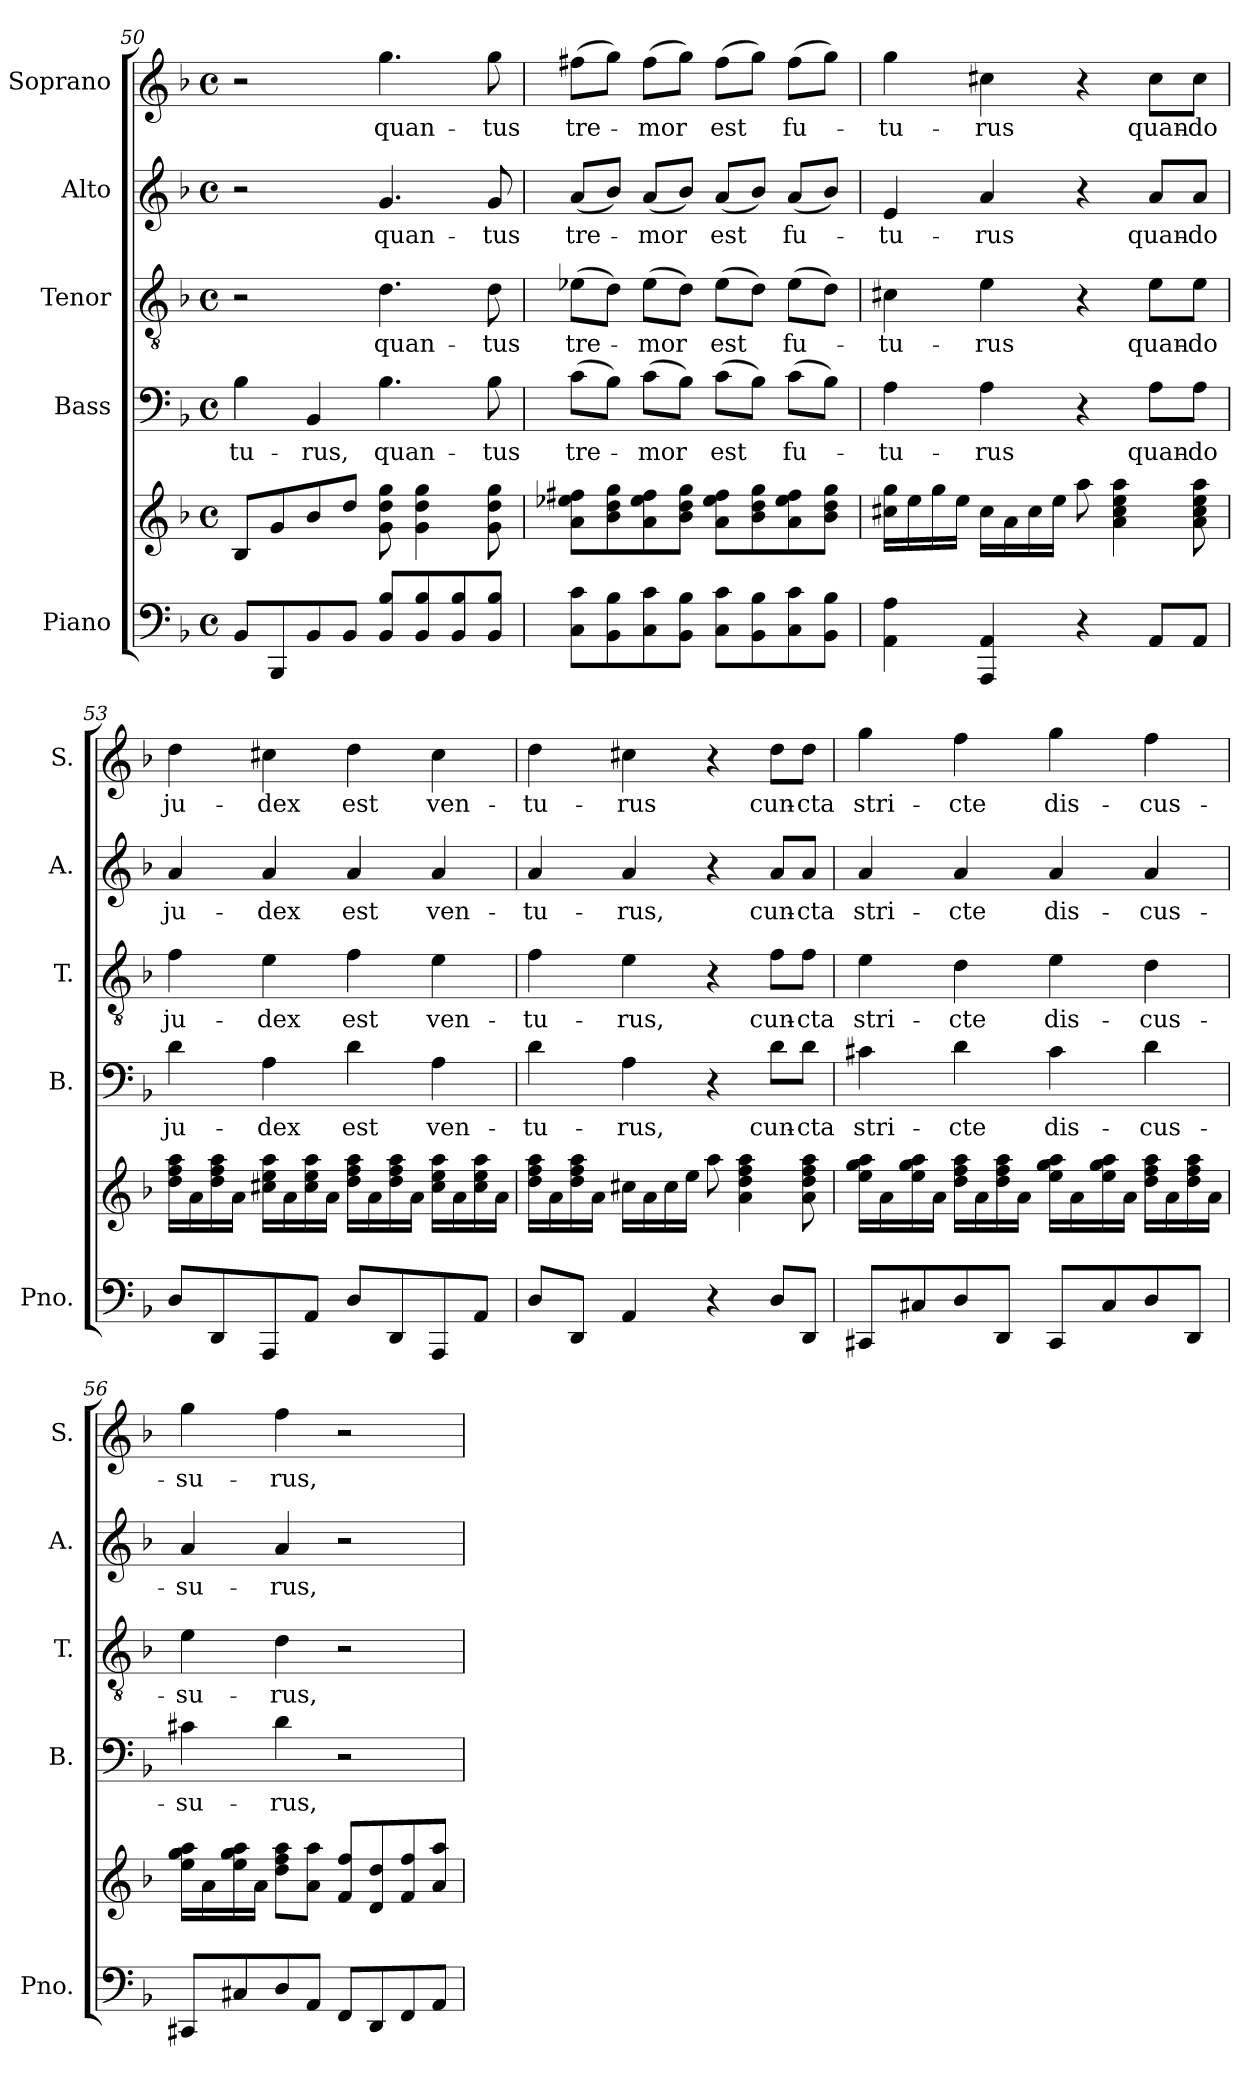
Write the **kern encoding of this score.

**kern	**kern	**kern	**text	**kern	**text	**kern	**text	**kern	**text
*part5	*part5	*part4	*part4	*part3	*part3	*part2	*part2	*part1	*part1
*staff6	*staff5	*staff4	*staff4	*staff3	*staff3	*staff2	*staff2	*staff1	*staff1
*I"Piano	*	*I"Bass	*	*I"Tenor	*	*I"Alto	*	*I"Soprano	*
*I'Pno.	*	*I'B.	*	*I'T.	*	*I'A.	*	*I'S.	*
*clefF4	*clefG2	*clefF4	*	*clefGv2	*	*clefG2	*	*clefG2	*
*k[b-]	*k[b-]	*k[b-]	*	*k[b-]	*	*k[b-]	*	*k[b-]	*
*F:	*F:	*F:	*	*F:	*	*F:	*	*F:	*
*M4/4	*M4/4	*M4/4	*	*M4/4	*	*M4/4	*	*M4/4	*
*met(c)	*met(c)	*met(c)	*	*met(c)	*	*met(c)	*	*met(c)	*
=50	=50	=50	=50	=50	=50	=50	=50	=50	=50
!	!	!	!LO:LY:b	!	!	!	!	!	!
8BB-/L	8B-/L	4B-\	-tu-	2r	.	2r	.	2r	.
8BBB-/	8g/	.	.	.	.	.	.	.	.
!	!	!	!LO:LY:b	!	!	!	!	!	!
8BB-/	8b-/	4BB-/	-rus,	.	.	.	.	.	.
8BB-/J	8dd/J	.	.	.	.	.	.	.	.
!	!	!	!LO:LY:b	!	!LO:LY:b	!	!LO:LY:b	!	!LO:LY:b
8BB-/ 8B-/L	8g\ 8dd\ 8gg\	4.B-\	quan-	4.d\	quan-	4.g/	quan-	4.gg\	quan-
8BB-/ 8B-/	4g\ 4dd\ 4gg\	.	.	.	.	.	.	.	.
8BB-/ 8B-/	.	.	.	.	.	.	.	.	.
!	!	!	!LO:LY:b	!	!LO:LY:b	!	!LO:LY:b	!	!LO:LY:b
8BB-/ 8B-/J	8g\ 8dd\ 8gg\	8B-\	-tus	8d\	-tus	8g/	-tus	8gg\	-tus
=51	=51	=51	=51	=51	=51	=51	=51	=51	=51
!	!	!	!LO:LY:b	!	!LO:LY:b	!	!LO:LY:b	!	!LO:LY:b
8C\ 8c\L	8a\ 8ee-X\ 8ff#X\L	(>8c\L	tre-	(>8e-X\L	tre-	(<8a/L	tre-	(>8ff#X\L	tre-
8BB-\ 8B-\	8b-\ 8dd\ 8gg\	8B-\J)	.	8d\J)	.	8b-/J)	.	8gg\J)	.
!	!	!	!LO:LY:b	!	!LO:LY:b	!	!LO:LY:b	!	!LO:LY:b
8C\ 8c\	8a\ 8ee-\ 8ff#\	(>8c\L	-mor	(>8e-\L	-mor	(<8a/L	-mor	(>8ff#\L	-mor
8BB-\ 8B-\J	8b-\ 8dd\ 8gg\J	8B-\J)	.	8d\J)	.	8b-/J)	.	8gg\J)	.
!	!	!	!LO:LY:b	!	!LO:LY:b	!	!LO:LY:b	!	!LO:LY:b
8C\ 8c\L	8a\ 8ee-\ 8ff#\L	(>8c\L	est	(>8e-\L	est	(<8a/L	est	(>8ff#\L	est
8BB-\ 8B-\	8b-\ 8dd\ 8gg\	8B-\J)	.	8d\J)	.	8b-/J)	.	8gg\J)	.
!	!	!	!LO:LY:b	!	!LO:LY:b	!	!LO:LY:b	!	!LO:LY:b
8C\ 8c\	8a\ 8ee-\ 8ff#\	(>8c\L	fu-	(>8e-\L	fu-	(<8a/L	fu-	(>8ff#\L	fu-
8BB-\ 8B-\J	8b-\ 8dd\ 8gg\J	8B-\J)	.	8d\J)	.	8b-/J)	.	8gg\J)	.
!!LO:LB:g=z
=52	=52	=52	=52	=52	=52	=52	=52	=52	=52
!	!	!	!LO:LY:b	!	!LO:LY:b	!	!LO:LY:b	!	!LO:LY:b
4AA\ 4A\	16cc#X\ 16gg\LL	4A\	-tu-	4c#X\	-tu-	4e/	-tu-	4gg\	-tu-
.	16ee\	.	.	.	.	.	.	.	.
.	16gg\	.	.	.	.	.	.	.	.
.	16ee\JJ	.	.	.	.	.	.	.	.
!	!	!	!LO:LY:b	!	!LO:LY:b	!	!LO:LY:b	!	!LO:LY:b
4AAA/ 4AA/	16cc#\LL	4A\	-rus	4e\	-rus	4a/	-rus	4cc#X\	-rus
.	16a\	.	.	.	.	.	.	.	.
.	16cc#\	.	.	.	.	.	.	.	.
.	16ee\JJ	.	.	.	.	.	.	.	.
4r	8aa\	4r	.	4r	.	4r	.	4r	.
.	4a\ 4cc#\ 4ee\ 4aa\	.	.	.	.	.	.	.	.
!	!	!	!LO:LY:b	!	!LO:LY:b	!	!LO:LY:b	!	!LO:LY:b
8AA/L	.	8A\L	quan-	8e\L	quan-	8a/L	quan-	8cc#\L	quan-
!	!	!	!LO:LY:b	!	!LO:LY:b	!	!LO:LY:b	!	!LO:LY:b
8AA/J	8a\ 8cc#\ 8ee\ 8aa\	8A\J	-do	8e\J	-do	8a/J	-do	8cc#\J	-do
=53	=53	=53	=53	=53	=53	=53	=53	=53	=53
!	!	!	!LO:LY:b	!	!LO:LY:b	!	!LO:LY:b	!	!LO:LY:b
8D/L	16dd\ 16ff\ 16aa\LL	4d\	ju-	4f\	ju-	4a/	ju-	4dd\	ju-
.	16a\	.	.	.	.	.	.	.	.
8DD/	16dd\ 16ff\ 16aa\	.	.	.	.	.	.	.	.
.	16a\JJ	.	.	.	.	.	.	.	.
!	!	!	!LO:LY:b	!	!LO:LY:b	!	!LO:LY:b	!	!LO:LY:b
8AAA/	16cc#X\ 16ee\ 16aa\LL	4A\	-dex	4e\	-dex	4a/	-dex	4cc#X\	-dex
.	16a\	.	.	.	.	.	.	.	.
8AA/J	16cc#\ 16ee\ 16aa\	.	.	.	.	.	.	.	.
.	16a\JJ	.	.	.	.	.	.	.	.
!	!	!	!LO:LY:b	!	!LO:LY:b	!	!LO:LY:b	!	!LO:LY:b
8D/L	16dd\ 16ff\ 16aa\LL	4d\	est	4f\	est	4a/	est	4dd\	est
.	16a\	.	.	.	.	.	.	.	.
8DD/	16dd\ 16ff\ 16aa\	.	.	.	.	.	.	.	.
.	16a\JJ	.	.	.	.	.	.	.	.
!	!	!	!LO:LY:b	!	!LO:LY:b	!	!LO:LY:b	!	!LO:LY:b
8AAA/	16cc#\ 16ee\ 16aa\LL	4A\	ven-	4e\	ven-	4a/	ven-	4cc#\	ven-
.	16a\	.	.	.	.	.	.	.	.
8AA/J	16cc#\ 16ee\ 16aa\	.	.	.	.	.	.	.	.
.	16a\JJ	.	.	.	.	.	.	.	.
=54	=54	=54	=54	=54	=54	=54	=54	=54	=54
!	!	!	!LO:LY:b	!	!LO:LY:b	!	!LO:LY:b	!	!LO:LY:b
8D/L	16dd\ 16ff\ 16aa\LL	4d\	-tu-	4f\	-tu-	4a/	-tu-	4dd\	-tu-
.	16a\	.	.	.	.	.	.	.	.
8DD/J	16dd\ 16ff\ 16aa\	.	.	.	.	.	.	.	.
.	16a\JJ	.	.	.	.	.	.	.	.
!	!	!	!LO:LY:b	!	!LO:LY:b	!	!LO:LY:b	!	!LO:LY:b
4AA/	16cc#X\LL	4A\	-rus,	4e\	-rus,	4a/	-rus,	4cc#X\	-rus
.	16a\	.	.	.	.	.	.	.	.
.	16cc#\	.	.	.	.	.	.	.	.
.	16ee\JJ	.	.	.	.	.	.	.	.
4r	8aa\	4r	.	4r	.	4r	.	4r	.
.	4a\ 4dd\ 4ff\ 4aa\	.	.	.	.	.	.	.	.
!	!	!	!LO:LY:b	!	!LO:LY:b	!	!LO:LY:b	!	!LO:LY:b
8D/L	.	8d\L	cun-	8f\L	cun-	8a/L	cun-	8dd\L	cun-
!	!	!	!LO:LY:b	!	!LO:LY:b	!	!LO:LY:b	!	!LO:LY:b
8DD/J	8a\ 8dd\ 8ff\ 8aa\	8d\J	-cta	8f\J	-cta	8a/J	-cta	8dd\J	-cta
!!LO:PB:g=z
=55	=55	=55	=55	=55	=55	=55	=55	=55	=55
!	!	!	!LO:LY:b	!	!LO:LY:b	!	!LO:LY:b	!	!LO:LY:b
8CC#X/L	16ee\ 16gg\ 16aa\LL	4c#X\	stri-	4e\	stri-	4a/	stri-	4gg\	stri-
.	16a\	.	.	.	.	.	.	.	.
8C#X/	16ee\ 16gg\ 16aa\	.	.	.	.	.	.	.	.
.	16a\JJ	.	.	.	.	.	.	.	.
!	!	!	!LO:LY:b	!	!LO:LY:b	!	!LO:LY:b	!	!LO:LY:b
8D/	16dd\ 16ff\ 16aa\LL	4d\	-cte	4d\	-cte	4a/	-cte	4ff\	-cte
.	16a\	.	.	.	.	.	.	.	.
8DD/J	16dd\ 16ff\ 16aa\	.	.	.	.	.	.	.	.
.	16a\JJ	.	.	.	.	.	.	.	.
!	!	!	!LO:LY:b	!	!LO:LY:b	!	!LO:LY:b	!	!LO:LY:b
8CC#/L	16ee\ 16gg\ 16aa\LL	4c#\	dis-	4e\	dis-	4a/	dis-	4gg\	dis-
.	16a\	.	.	.	.	.	.	.	.
8C#/	16ee\ 16gg\ 16aa\	.	.	.	.	.	.	.	.
.	16a\JJ	.	.	.	.	.	.	.	.
!	!	!	!LO:LY:b	!	!LO:LY:b	!	!LO:LY:b	!	!LO:LY:b
8D/	16dd\ 16ff\ 16aa\LL	4d\	-cus-	4d\	-cus-	4a/	-cus-	4ff\	-cus-
.	16a\	.	.	.	.	.	.	.	.
8DD/J	16dd\ 16ff\ 16aa\	.	.	.	.	.	.	.	.
.	16a\JJ	.	.	.	.	.	.	.	.
=56	=56	=56	=56	=56	=56	=56	=56	=56	=56
!	!	!	!LO:LY:b	!	!LO:LY:b	!	!LO:LY:b	!	!LO:LY:b
8CC#X/L	16ee\ 16gg\ 16aa\LL	4c#X\	-su-	4e\	-su-	4a/	-su-	4gg\	-su-
.	16a\	.	.	.	.	.	.	.	.
8C#X/	16ee\ 16gg\ 16aa\	.	.	.	.	.	.	.	.
.	16a\JJ	.	.	.	.	.	.	.	.
!	!	!	!LO:LY:b	!	!LO:LY:b	!	!LO:LY:b	!	!LO:LY:b
8D/	8dd\ 8ff\ 8aa\L	4d\	-rus,	4d\	-rus,	4a/	-rus,	4ff\	-rus,
8AA/J	8a\ 8aa\J	.	.	.	.	.	.	.	.
8FF/L	8f/ 8ff/L	2r	.	2r	.	2r	.	2r	.
8DD/	8d/ 8dd/	.	.	.	.	.	.	.	.
8FF/	8f/ 8ff/	.	.	.	.	.	.	.	.
8AA/J	8a/ 8aa/J	.	.	.	.	.	.	.	.
=	=	=	=	=	=	=	=	=	=
*-	*-	*-	*-	*-	*-	*-	*-	*-	*-
